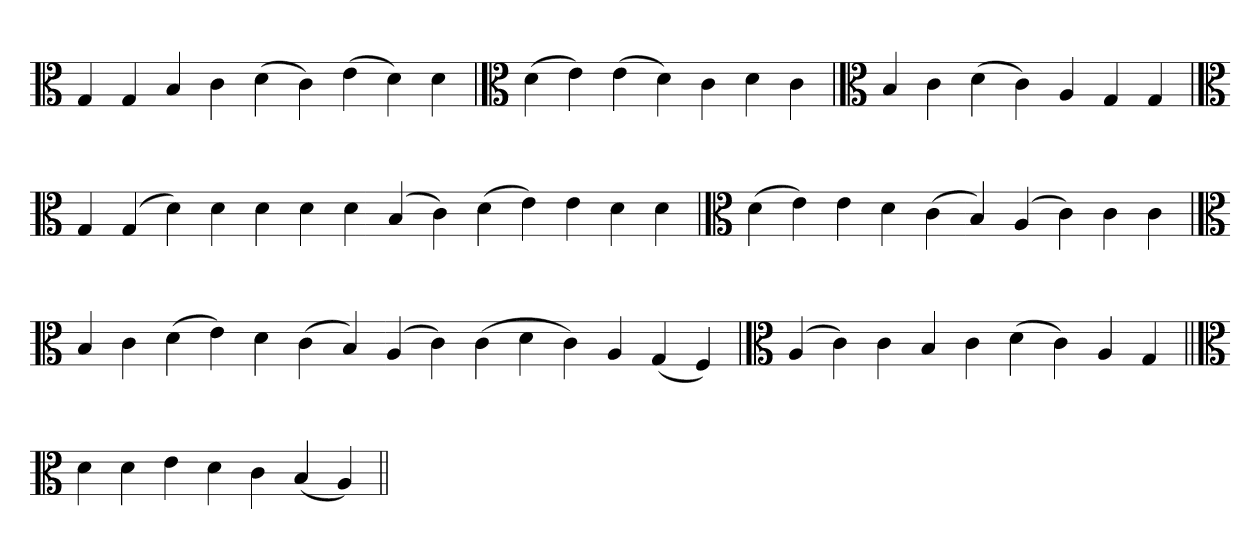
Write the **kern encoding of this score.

**kern
*part1
*staff1
*clefC3
=
4G
4G
4B
4c
(4d
4c)
(4e
4d)
4d
=`
*clefC3
(4d
4e)
(4e
4d)
4c
4d
4c
=`
*clefC3
4B
4c
(4d
4c)
4A
4G
4G
=
*clefC3
4G
(4G
4d)
4d
4d
4d
4d
(4B
4c)
(4d
4e)
4e
4d
4d
='
*clefC3
(4d
4e)
4e
4d
(4c
4B)
(4A
4c)
4c
4c
=`
*clefC3
4B
4c
(4d
4e)
4d
(4c
4B)
(4A
4c)
(4c
4d
4c)
4A
(4G
4F)
='
*clefC3
(4A
4c)
4c
4B
4c
(4d
4c)
4A
4G
=||
*clefC3
4d
4d
4e
4d
4c
(4B
4A)
=||
*-
